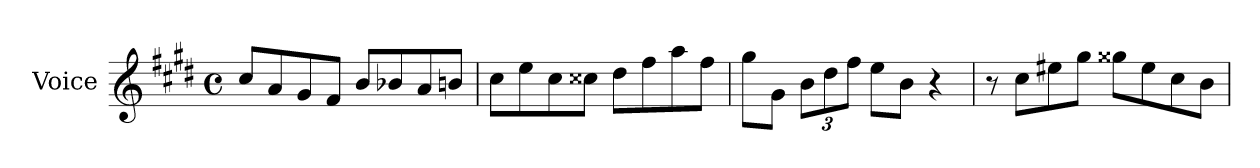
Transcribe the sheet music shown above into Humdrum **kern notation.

**kern
*part1
*staff1
*I"Voice
*I'Voice
*clefG2
*k[f#c#g#d#]
*M4/4
*met(c)
=1
8cc#/L
8a/
8g#/
8f#/J
8b/L
8b-X/
8a/
8bn/J
=2
8cc#\L
8ee\
8cc#\
8cc##X\J
8dd#\L
8ff#\
8aa\
8ff#\J
=3
8gg#\L
8g#\J
12b\L
12dd#\
12ff#\J
8ee\L
8b\J
4r
=4
8r
8cc#\L
8ee#X\
8gg#\J
8gg##X\L
8ee#\
8cc#\
8b\J
=
*-
